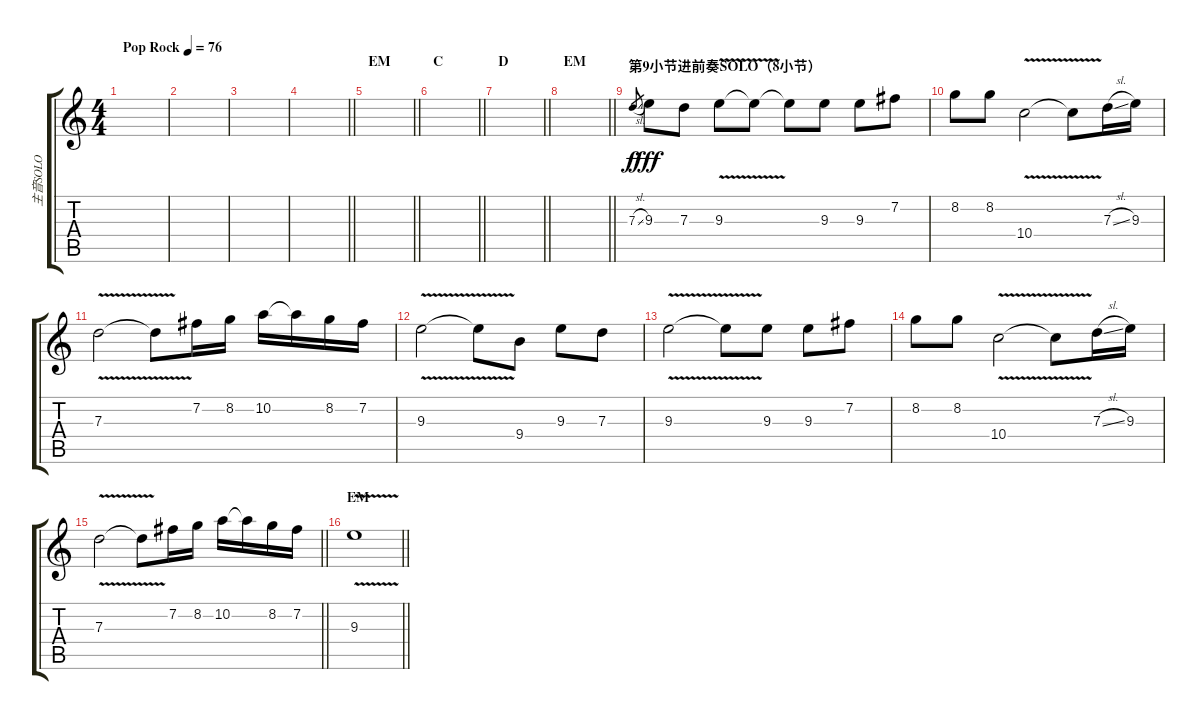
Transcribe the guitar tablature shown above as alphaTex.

\track ("主音SOLO" "主音SOLO") {instrument distortionguitar}
\staff {score tabs}
\tuning (E4 B3 G3 D3 A2 E2) {hide}
\ts (4 4)
\tempo (76 "Pop Rock")
\clef g2
\ks c
|
|
|
\barLineRight lightlight
|
\section ("" "EM")
\barLineRight lightlight
|
\section ("" "C")
\barLineRight lightlight
|
\section ("" "D")
\barLineRight lightlight
|
\section ("" "EM")
\barLineRight lightlight
|
\section ("" "第9小节进前奏SOLO（8小节）")
7.3{sl}.8{gr} 9.3.8{dy fff} 7.3.8 9.3{v}.8 9.3{t}.8 9.3{t}.8 9.3.8 9.3.8 7.2.8 |
8.2.8 8.2.8 10.4{v}.2 10.4{t}.8 7.3{sl}.16 9.3.16 |
7.3{v}.2 7.3{t}.8 7.2.16 8.2.16 10.2.16 10.2{t}.16 8.2.16 7.2.16 |
9.3{v}.2 9.3{t}.8 9.4.8 9.3.8 7.3.8 |
9.3{v}.2 9.3{t}.8 9.3.8 9.3.8 7.2.8 |
8.2.8 8.2.8 10.4{v}.2 10.4{t}.8 7.3{sl}.16 9.3.16 |
\barLineRight lightlight
7.3{v}.2 7.3{t}.8 7.2.16 8.2.16 10.2.16 10.2{t}.16 8.2.16 7.2.16 |
\section ("" "EM")
\barLineRight lightlight
9.3{v}.1
